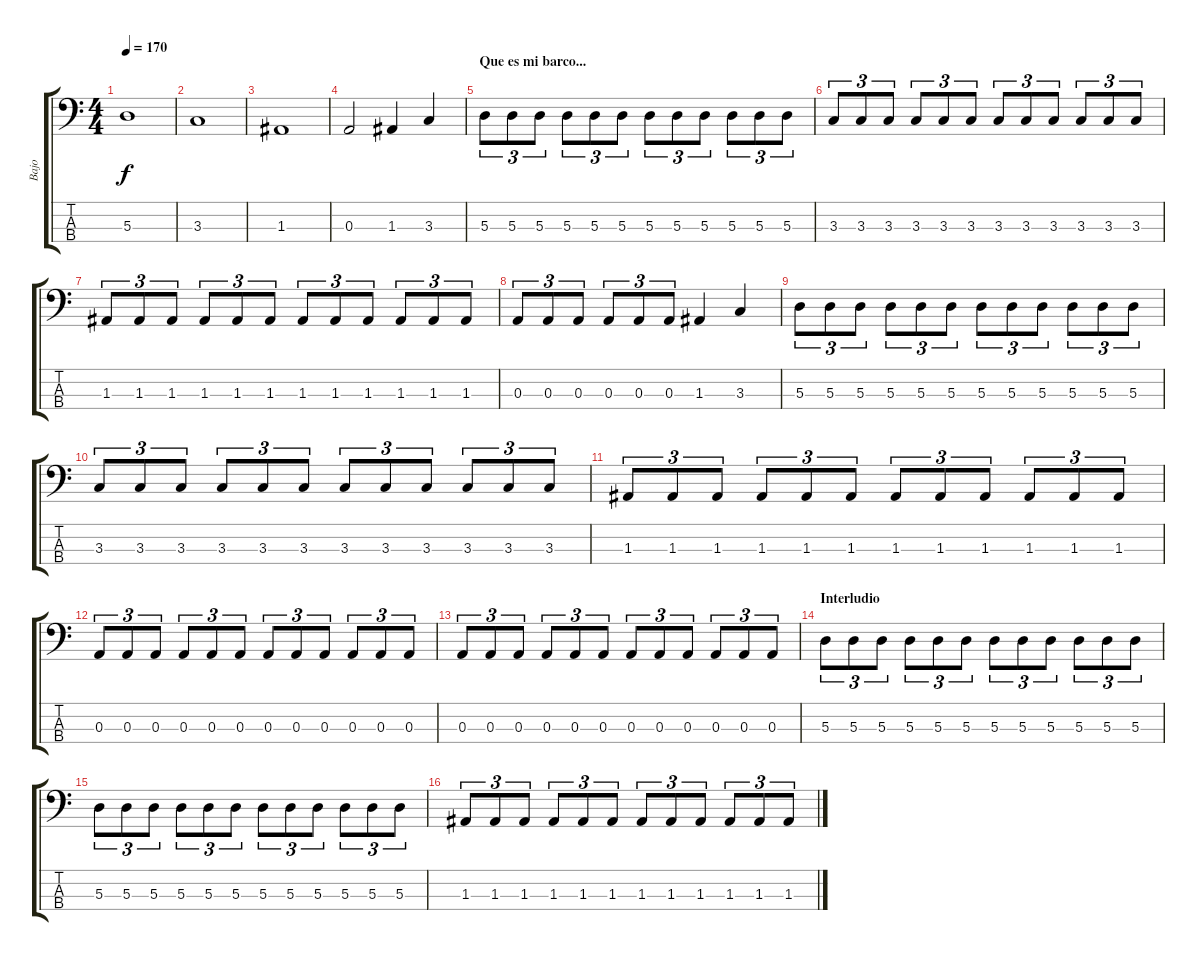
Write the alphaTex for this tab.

\track ("Bajo" "Bajo") {instrument electricbassfinger}
\staff {score tabs}
\tuning (G2 D2 A1 E1) {hide}
\ts (4 4)
\tempo 170
\clef f4
\ks c
5.3.1{dy f} |
3.3.1 |
1.3.1 |
0.3.2 1.3.4 3.3.4 |
\section ("" "Que es mi barco...")
5.3.8{tu (3 2)} 5.3.8{tu (3 2)} 5.3.8{tu (3 2)} 5.3.8{tu (3 2)} 5.3.8{tu (3 2)} 5.3.8{tu (3 2)} 5.3.8{tu (3 2)} 5.3.8{tu (3 2)} 5.3.8{tu (3 2)} 5.3.8{tu (3 2)} 5.3.8{tu (3 2)} 5.3.8{tu (3 2)} |
3.3.8{tu (3 2)} 3.3.8{tu (3 2)} 3.3.8{tu (3 2)} 3.3.8{tu (3 2)} 3.3.8{tu (3 2)} 3.3.8{tu (3 2)} 3.3.8{tu (3 2)} 3.3.8{tu (3 2)} 3.3.8{tu (3 2)} 3.3.8{tu (3 2)} 3.3.8{tu (3 2)} 3.3.8{tu (3 2)} |
1.3.8{tu (3 2)} 1.3.8{tu (3 2)} 1.3.8{tu (3 2)} 1.3.8{tu (3 2)} 1.3.8{tu (3 2)} 1.3.8{tu (3 2)} 1.3.8{tu (3 2)} 1.3.8{tu (3 2)} 1.3.8{tu (3 2)} 1.3.8{tu (3 2)} 1.3.8{tu (3 2)} 1.3.8{tu (3 2)} |
0.3.8{tu (3 2)} 0.3.8{tu (3 2)} 0.3.8{tu (3 2)} 0.3.8{tu (3 2)} 0.3.8{tu (3 2)} 0.3.8{tu (3 2)} 1.3.4 3.3.4 |
5.3.8{tu (3 2)} 5.3.8{tu (3 2)} 5.3.8{tu (3 2)} 5.3.8{tu (3 2)} 5.3.8{tu (3 2)} 5.3.8{tu (3 2)} 5.3.8{tu (3 2)} 5.3.8{tu (3 2)} 5.3.8{tu (3 2)} 5.3.8{tu (3 2)} 5.3.8{tu (3 2)} 5.3.8{tu (3 2)} |
3.3.8{tu (3 2)} 3.3.8{tu (3 2)} 3.3.8{tu (3 2)} 3.3.8{tu (3 2)} 3.3.8{tu (3 2)} 3.3.8{tu (3 2)} 3.3.8{tu (3 2)} 3.3.8{tu (3 2)} 3.3.8{tu (3 2)} 3.3.8{tu (3 2)} 3.3.8{tu (3 2)} 3.3.8{tu (3 2)} |
1.3.8{tu (3 2)} 1.3.8{tu (3 2)} 1.3.8{tu (3 2)} 1.3.8{tu (3 2)} 1.3.8{tu (3 2)} 1.3.8{tu (3 2)} 1.3.8{tu (3 2)} 1.3.8{tu (3 2)} 1.3.8{tu (3 2)} 1.3.8{tu (3 2)} 1.3.8{tu (3 2)} 1.3.8{tu (3 2)} |
0.3.8{tu (3 2)} 0.3.8{tu (3 2)} 0.3.8{tu (3 2)} 0.3.8{tu (3 2)} 0.3.8{tu (3 2)} 0.3.8{tu (3 2)} 0.3.8{tu (3 2)} 0.3.8{tu (3 2)} 0.3.8{tu (3 2)} 0.3.8{tu (3 2)} 0.3.8{tu (3 2)} 0.3.8{tu (3 2)} |
0.3.8{tu (3 2)} 0.3.8{tu (3 2)} 0.3.8{tu (3 2)} 0.3.8{tu (3 2)} 0.3.8{tu (3 2)} 0.3.8{tu (3 2)} 0.3.8{tu (3 2)} 0.3.8{tu (3 2)} 0.3.8{tu (3 2)} 0.3.8{tu (3 2)} 0.3.8{tu (3 2)} 0.3.8{tu (3 2)} |
\section ("" "Interludio")
5.3.8{tu (3 2)} 5.3.8{tu (3 2)} 5.3.8{tu (3 2)} 5.3.8{tu (3 2)} 5.3.8{tu (3 2)} 5.3.8{tu (3 2)} 5.3.8{tu (3 2)} 5.3.8{tu (3 2)} 5.3.8{tu (3 2)} 5.3.8{tu (3 2)} 5.3.8{tu (3 2)} 5.3.8{tu (3 2)} |
5.3.8{tu (3 2)} 5.3.8{tu (3 2)} 5.3.8{tu (3 2)} 5.3.8{tu (3 2)} 5.3.8{tu (3 2)} 5.3.8{tu (3 2)} 5.3.8{tu (3 2)} 5.3.8{tu (3 2)} 5.3.8{tu (3 2)} 5.3.8{tu (3 2)} 5.3.8{tu (3 2)} 5.3.8{tu (3 2)} |
1.3.8{tu (3 2)} 1.3.8{tu (3 2)} 1.3.8{tu (3 2)} 1.3.8{tu (3 2)} 1.3.8{tu (3 2)} 1.3.8{tu (3 2)} 1.3.8{tu (3 2)} 1.3.8{tu (3 2)} 1.3.8{tu (3 2)} 1.3.8{tu (3 2)} 1.3.8{tu (3 2)} 1.3.8{tu (3 2)}
